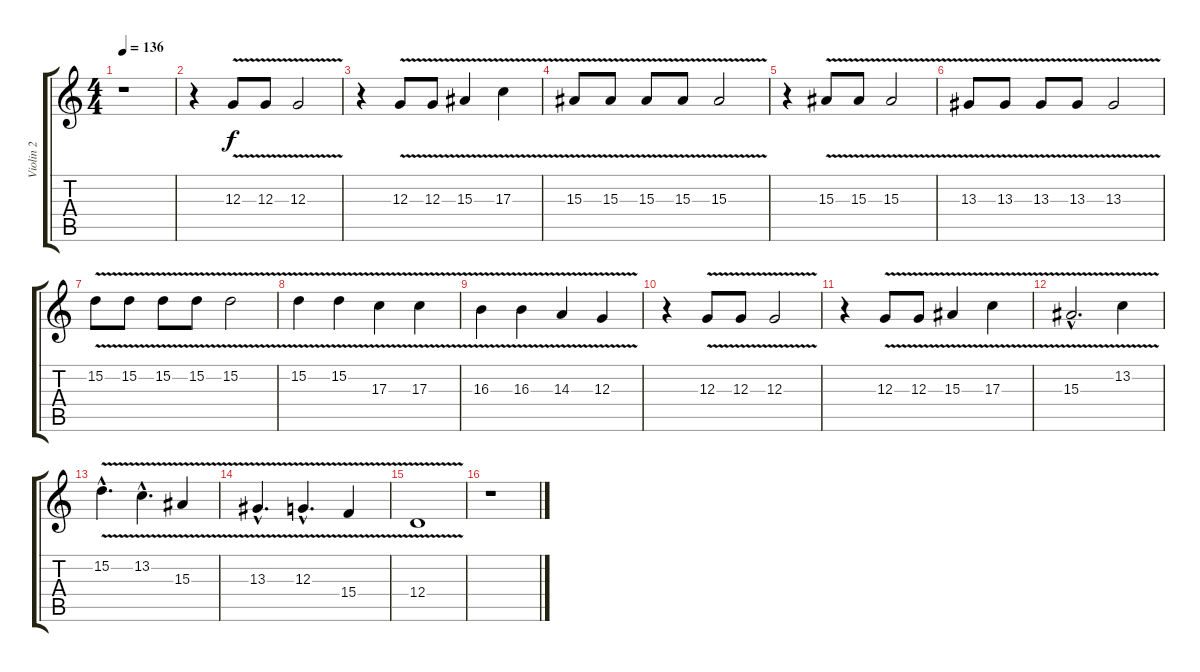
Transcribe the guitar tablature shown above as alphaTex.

\track ("Violin 2" "Violin 2") {instrument violin}
\staff {score tabs}
\tuning (E4 B3 G3 D3 A2 E2) {hide}
\ts (4 4)
\tempo 136
\clef g2
\ks c
r.1{dy f} |
r.4 12.3{v}.8 12.3{v}.8 12.3{v}.2 |
r.4 12.3{v}.8 12.3{v}.8 15.3{v}.4 17.3{v}.4 |
15.3{v}.8 15.3{v}.8 15.3{v}.8 15.3{v}.8 15.3{v}.2 |
r.4 15.3{v}.8 15.3{v}.8 15.3{v}.2 |
13.3{v}.8 13.3{v}.8 13.3{v}.8 13.3{v}.8 13.3{v}.2 |
15.2{v}.8 15.2{v}.8 15.2{v}.8 15.2{v}.8 15.2{v}.2 |
15.2{v}.4 15.2{v}.4 17.3{v}.4 17.3{v}.4 |
16.3{v}.4 16.3{v}.4 14.3{v}.4 12.3{v}.4 |
r.4 12.3{v}.8 12.3{v}.8 12.3{v}.2 |
r.4 12.3{v}.8 12.3{v}.8 15.3{v}.4 17.3{v}.4 |
15.3{v hac}.2{d} 13.2{v}.4 |
15.2{v hac}.4{d} 13.2{v hac}.4{d} 15.3{v}.4 |
13.3{v hac}.4{d} 12.3{v hac}.4{d} 15.4{v}.4 |
12.4{v}.1 |
r.1
